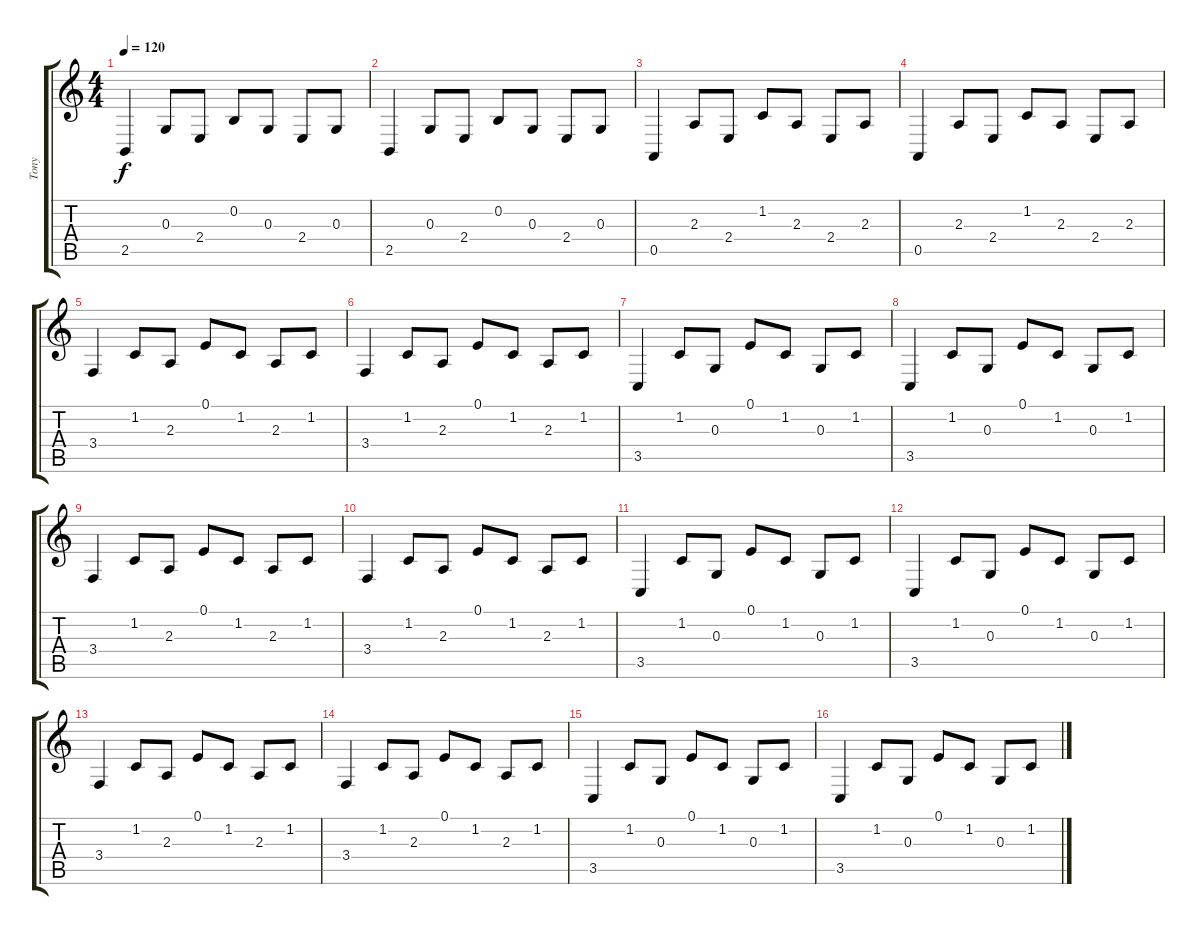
\track ("Tony" "Tony") {instrument pad5bowed}
\staff {score tabs}
\tuning (E4 B3 G3 D3 A2 E2) {hide}
\ts (4 4)
\tempo 120
\clef g2
\ks c
2.5.4{dy f} 0.3.8 2.4.8 0.2.8 0.3.8 2.4.8 0.3.8 |
2.5.4 0.3.8 2.4.8 0.2.8 0.3.8 2.4.8 0.3.8 |
0.5.4 2.3.8 2.4.8 1.2.8 2.3.8 2.4.8 2.3.8 |
0.5.4 2.3.8 2.4.8 1.2.8 2.3.8 2.4.8 2.3.8 |
3.4.4 1.2.8 2.3.8 0.1.8 1.2.8 2.3.8 1.2.8 |
3.4.4 1.2.8 2.3.8 0.1.8 1.2.8 2.3.8 1.2.8 |
3.5.4 1.2.8 0.3.8 0.1.8 1.2.8 0.3.8 1.2.8 |
3.5.4 1.2.8 0.3.8 0.1.8 1.2.8 0.3.8 1.2.8 |
3.4.4 1.2.8 2.3.8 0.1.8 1.2.8 2.3.8 1.2.8 |
3.4.4 1.2.8 2.3.8 0.1.8 1.2.8 2.3.8 1.2.8 |
3.5.4 1.2.8 0.3.8 0.1.8 1.2.8 0.3.8 1.2.8 |
3.5.4 1.2.8 0.3.8 0.1.8 1.2.8 0.3.8 1.2.8 |
3.4.4 1.2.8 2.3.8 0.1.8 1.2.8 2.3.8 1.2.8 |
3.4.4 1.2.8 2.3.8 0.1.8 1.2.8 2.3.8 1.2.8 |
3.5.4 1.2.8 0.3.8 0.1.8 1.2.8 0.3.8 1.2.8 |
3.5.4 1.2.8 0.3.8 0.1.8 1.2.8 0.3.8 1.2.8
